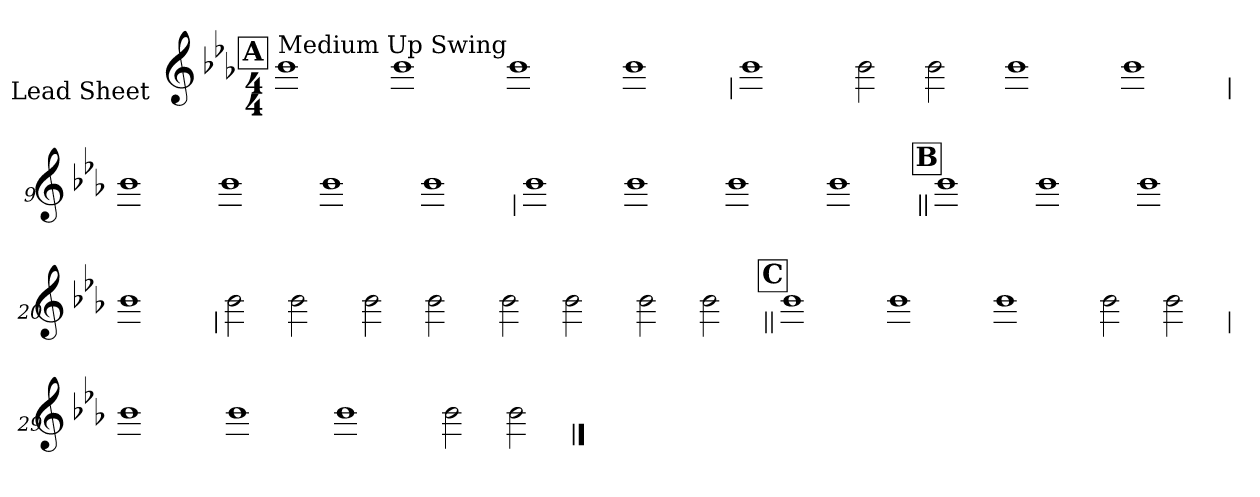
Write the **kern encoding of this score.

**kern
*part1
*staff1
*I"Lead Sheet
*stria0
*clefG2
*k[b-e-a-]
*E-:
*M4/4
!!LO:REH:place=s1:a:t=A
=1||
!LO:TX:a:t=Medium Up Swing
1b-
=2-
1b-
=3-
1b-
=4-
1b-
!!LO:LB:g=z
=5
1b-
=6-
2b-
2b-
=7-
1b-
=8-
1b-
!!LO:LB:g=z
=9
1b-
=10-
1b-
=11-
1b-
=12-
1b-
!!LO:LB:g=z
=13
1b-
=14-
1b-
=15-
1b-
=16-
1b-
!!LO:LB:g=z
!!LO:REH:place=s1:a:t=B
=17||
1b-
=18-
1b-
=19-
1b-
=20-
1b-
!!LO:LB:g=z
=21
2b-
2b-
=22-
2b-
2b-
=23-
2b-
2b-
=24-
2b-
2b-
!!LO:LB:g=z
!!LO:REH:place=s1:a:t=C
=25||
1b-
=26-
1b-
=27-
1b-
=28-
2b-
2b-
!!LO:LB:g=z
=29
1b-
=30-
1b-
=31-
1b-
=32-
2b-
2b-
==
*-
